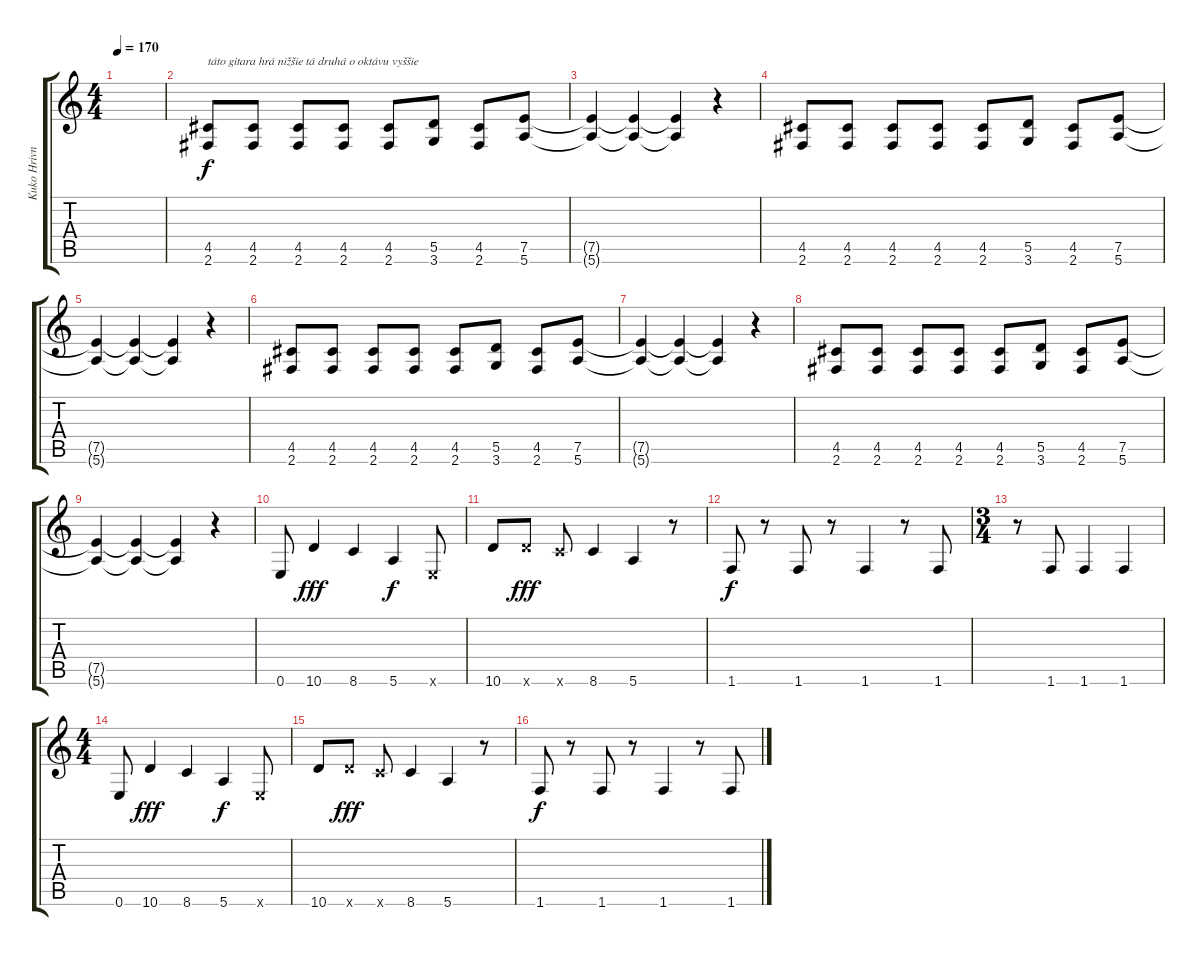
\track ("Kuko Hrivnak" "Kuko Hrivn") {instrument electricbassfinger}
\staff {score tabs}
\tuning (E4 B3 G3 D3 A2 E2) {hide}
\ts (4 4)
\tempo 170
\clef g2
\ks c
|
(4.5 2.6).8{txt "táto gitara hrá nižšie tá druhá o oktávu vyššie"} (4.5 2.6).8 (4.5 2.6).8 (4.5 2.6).8 (4.5 2.6).8 (5.5 3.6).8 (4.5 2.6).8 (7.5 5.6).8 |
(7.5{t} 5.6{t}).4 (7.5{t} 5.6{t}).4 (7.5{t} 5.6{t}).4 r.4 |
(4.5 2.6).8 (4.5 2.6).8 (4.5 2.6).8 (4.5 2.6).8 (4.5 2.6).8 (5.5 3.6).8 (4.5 2.6).8 (7.5 5.6).8 |
(7.5{t} 5.6{t}).4 (7.5{t} 5.6{t}).4 (7.5{t} 5.6{t}).4 r.4 |
(4.5 2.6).8 (4.5 2.6).8 (4.5 2.6).8 (4.5 2.6).8 (4.5 2.6).8 (5.5 3.6).8 (4.5 2.6).8 (7.5 5.6).8 |
(7.5{t} 5.6{t}).4 (7.5{t} 5.6{t}).4 (7.5{t} 5.6{t}).4 r.4 |
(4.5 2.6).8 (4.5 2.6).8 (4.5 2.6).8 (4.5 2.6).8 (4.5 2.6).8 (5.5 3.6).8 (4.5 2.6).8 (7.5 5.6).8 |
(7.5{t} 5.6{t}).4 (7.5{t} 5.6{t}).4 (7.5{t} 5.6{t}).4 r.4 |
0.6.8 10.6.4{dy fff} 8.6.4 5.6.4{dy f} 0.6{x}.8 |
10.6.8 10.6{x}.8{dy fff} 8.6{x}.8 8.6.4 5.6.4 r.8 |
1.6.8{dy f} r.8 1.6.8 r.8 1.6.4 r.8 1.6.8 |
\ts (3 4)
r.8 1.6.8 1.6.4 1.6.4 |
\ts (4 4)
0.6.8 10.6.4{dy fff} 8.6.4 5.6.4{dy f} 0.6{x}.8 |
10.6.8 10.6{x}.8{dy fff} 8.6{x}.8 8.6.4 5.6.4 r.8 |
1.6.8{dy f} r.8 1.6.8 r.8 1.6.4 r.8 1.6.8
